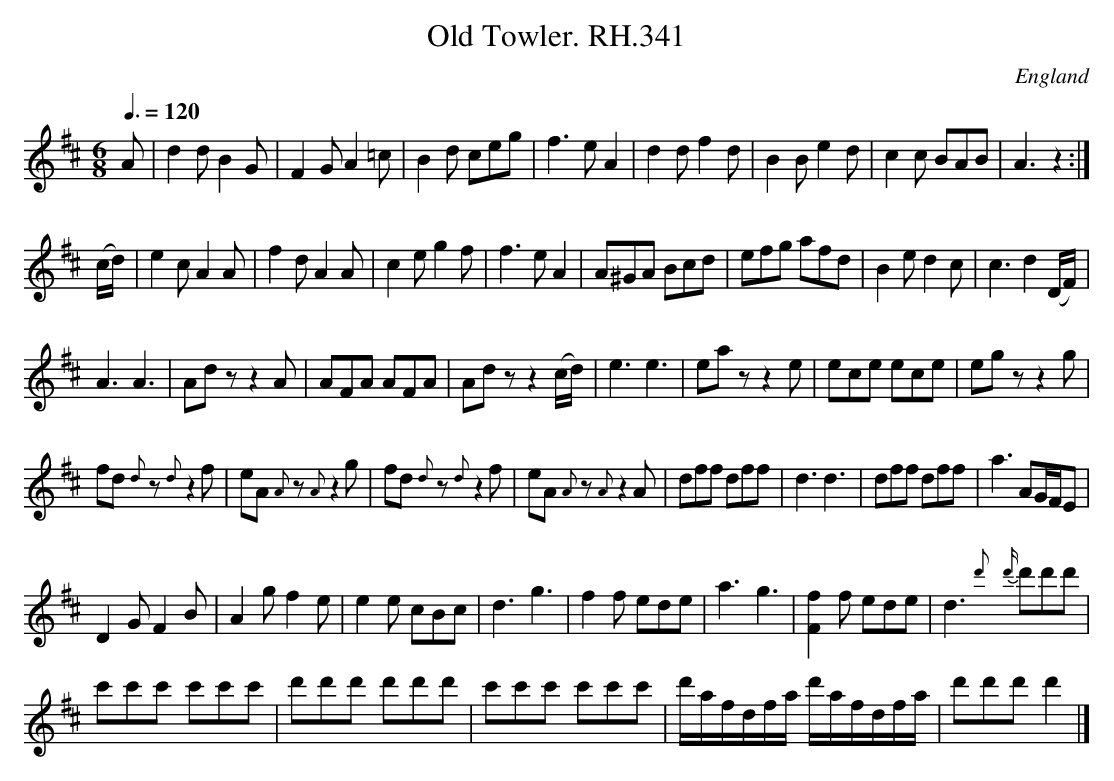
X:1
T:Old Towler. RH.341
O:England
M:6/8
L:1/8
Q:3/8=120
K:D
A|d2d B2G|F2G A2=c|B2d ceg|f3 eA2|\
d2d f2d|B2B e2d|c2c BAB|A3 z2:|
(c/d/)|e2c A2A|f2d A2A|c2e g2f|f3 eA2|\
A^GA Bcd|efg afd|B2e d2c|c3 d2(D/F/)|
A3 A3|Adz z2A|AFA AFA|Adz z2(c/d/)|\
e3 e3|eaz z2e|ece ece|egz z2g|
fd{d}z {d}z2f|eA{A}z {A}z2g|\
fd{d}z {d}z2f|eA{A} z {A}z2A|\
dff dff|d3 d3|dff dff|a3 AG/F/E|
D2G F2B|A2g f2e|e2e cBc|d3 g3|\
f2f ede|a3 g3|[F2f2]f ede|d3 {d'}{d'}d'd'd'|
c'c'c' c'c'c'|d'd'd' d'd'd'|c'c'c' c'c'c'|\
d'/a/f/d/f/a/ d'/a/f/d/f/a/|d'd'd' d'2|]
